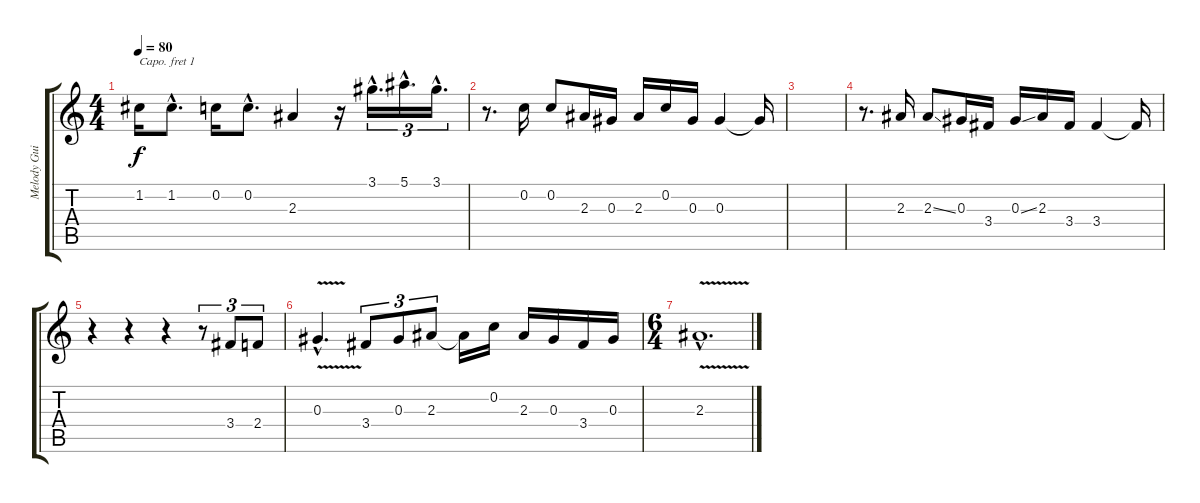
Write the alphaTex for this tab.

\track ("Melody Guitar" "Melody Gui") {instrument acousticguitarsteel}
\staff {score tabs}
\capo 1
\tuning (E4 B3 G3 D3 A2 E2) {hide}
\ts (4 4)
\tempo 80
\clef g2
\ks c
1.2.16{dy f} 1.2{hac}.8{d} 0.2.16 0.2{hac}.8{d} 2.3.4 r.16 3.1{hac}.16{d tu (3 2)} 5.1{hac}.16{d tu (3 2)} 3.1{hac}.16{d tu (3 2)} |
r.8{d} 0.2.16{balance 3} 0.2.8 2.3.16 0.3.16 2.3.16 0.2.16 0.3.16 0.3.4 0.3{t}.16 |
|
r.8{d} 2.3.16 2.3{ss}.8 0.3.16 3.4.16 0.3{ss}.16 2.3.16 3.4.16 3.4.4 3.4{t}.16 |
r.4 r.4 r.4 r.8{tu (3 2)} 3.4.8{tu (3 2)} 2.4.8{tu (3 2)} |
0.3{v hac}.4{d} 3.4.8{tu (3 2)} 0.3.8{tu (3 2)} 2.3.8{tu (3 2)} 2.3{t}.16 0.2.16 2.3.16 0.3.16 3.4.16 0.3.16 |
\ts (6 4)
2.3{v hac}.1{d}
